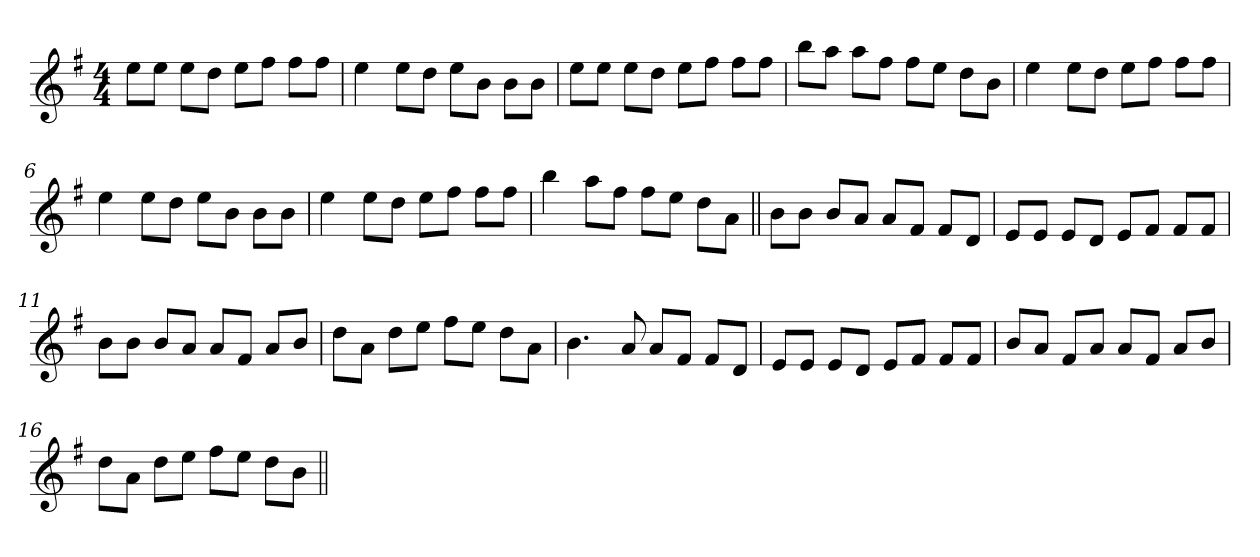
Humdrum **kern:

**kern
*part1
*staff1
*clefG2
*k[f#]
*e:
*M4/4
=1
8ee\L
8ee\J
8ee\L
8dd\J
8ee\L
8ff#\J
8ff#\L
8ff#\J
=2
4ee\
8ee\L
8dd\J
8ee\L
8b\J
8b\L
8b\J
=3
8ee\L
8ee\J
8ee\L
8dd\J
8ee\L
8ff#\J
8ff#\L
8ff#\J
=4
8bb\L
8aa\J
8aa\L
8ff#\J
8ff#\L
8ee\J
8dd\L
8b\J
=5
4ee\
8ee\L
8dd\J
8ee\L
8ff#\J
8ff#\L
8ff#\J
!!LO:LB:g=z
=6
4ee\
8ee\L
8dd\J
8ee\L
8b\J
8b\L
8b\J
=7
4ee\
8ee\L
8dd\J
8ee\L
8ff#\J
8ff#\L
8ff#\J
=8
4bb\
8aa\L
8ff#\J
8ff#\L
8ee\J
8dd\L
8a\J
=9||
8b\L
8b\J
8b/L
8a/J
8a/L
8f#/J
8f#/L
8d/J
=10
8e/L
8e/J
8e/L
8d/J
8e/L
8f#/J
8f#/L
8f#/J
!!LO:LB:g=z
=11
8b\L
8b\J
8b/L
8a/J
8a/L
8f#/J
8a/L
8b/J
=12
8dd\L
8a\J
8dd\L
8ee\J
8ff#\L
8ee\J
8dd\L
8a\J
=13
4.b\
8a/
8a/L
8f#/J
8f#/L
8d/J
=14
8e/L
8e/J
8e/L
8d/J
8e/L
8f#/J
8f#/L
8f#/J
=15
8b/L
8a/J
8f#/L
8a/J
8a/L
8f#/J
8a/L
8b/J
!!LO:LB:g=z
=16
8dd\L
8a\J
8dd\L
8ee\J
8ff#\L
8ee\J
8dd\L
8b\J
=||
*-
